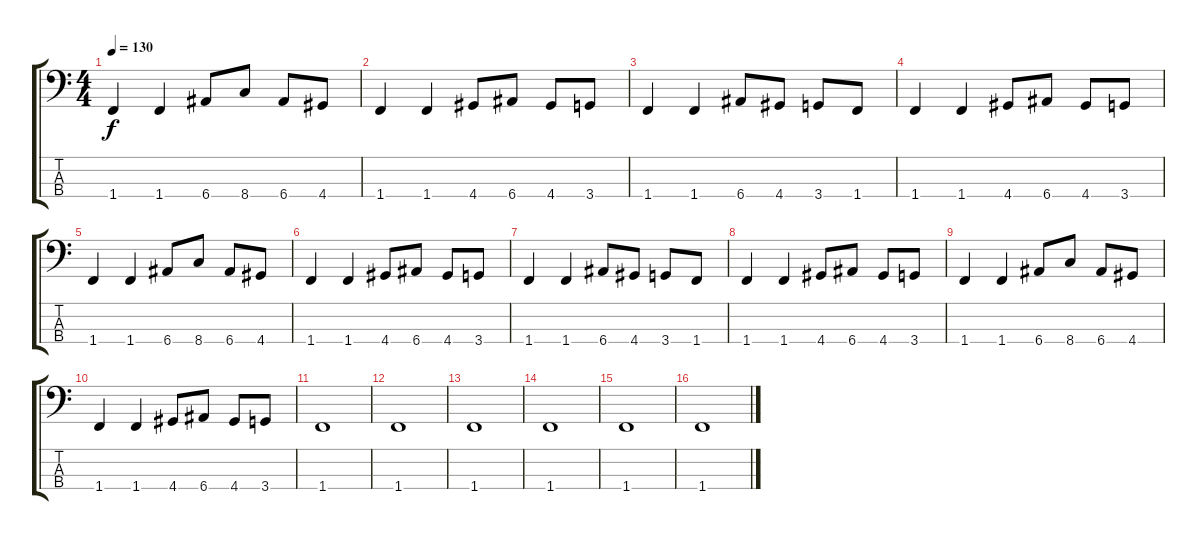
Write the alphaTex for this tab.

\track "" {instrument electricbasspick}
\staff {score tabs}
\tuning (G2 D2 A1 E1) {hide}
\ts (4 4)
\tempo 130
\clef f4
\ks c
1.4.4{dy f} 1.4.4 6.4.8 8.4.8 6.4.8 4.4.8 |
1.4.4 1.4.4 4.4.8 6.4.8 4.4.8 3.4.8 |
1.4.4 1.4.4 6.4.8 4.4.8 3.4.8 1.4.8 |
1.4.4 1.4.4 4.4.8 6.4.8 4.4.8 3.4.8 |
1.4.4 1.4.4 6.4.8 8.4.8 6.4.8 4.4.8 |
1.4.4 1.4.4 4.4.8 6.4.8 4.4.8 3.4.8 |
1.4.4 1.4.4 6.4.8 4.4.8 3.4.8 1.4.8 |
1.4.4 1.4.4 4.4.8 6.4.8 4.4.8 3.4.8 |
1.4.4 1.4.4 6.4.8 8.4.8 6.4.8 4.4.8 |
1.4.4 1.4.4 4.4.8 6.4.8 4.4.8 3.4.8 |
1.4.1 |
1.4.1 |
1.4.1 |
1.4.1 |
1.4.1 |
1.4.1
